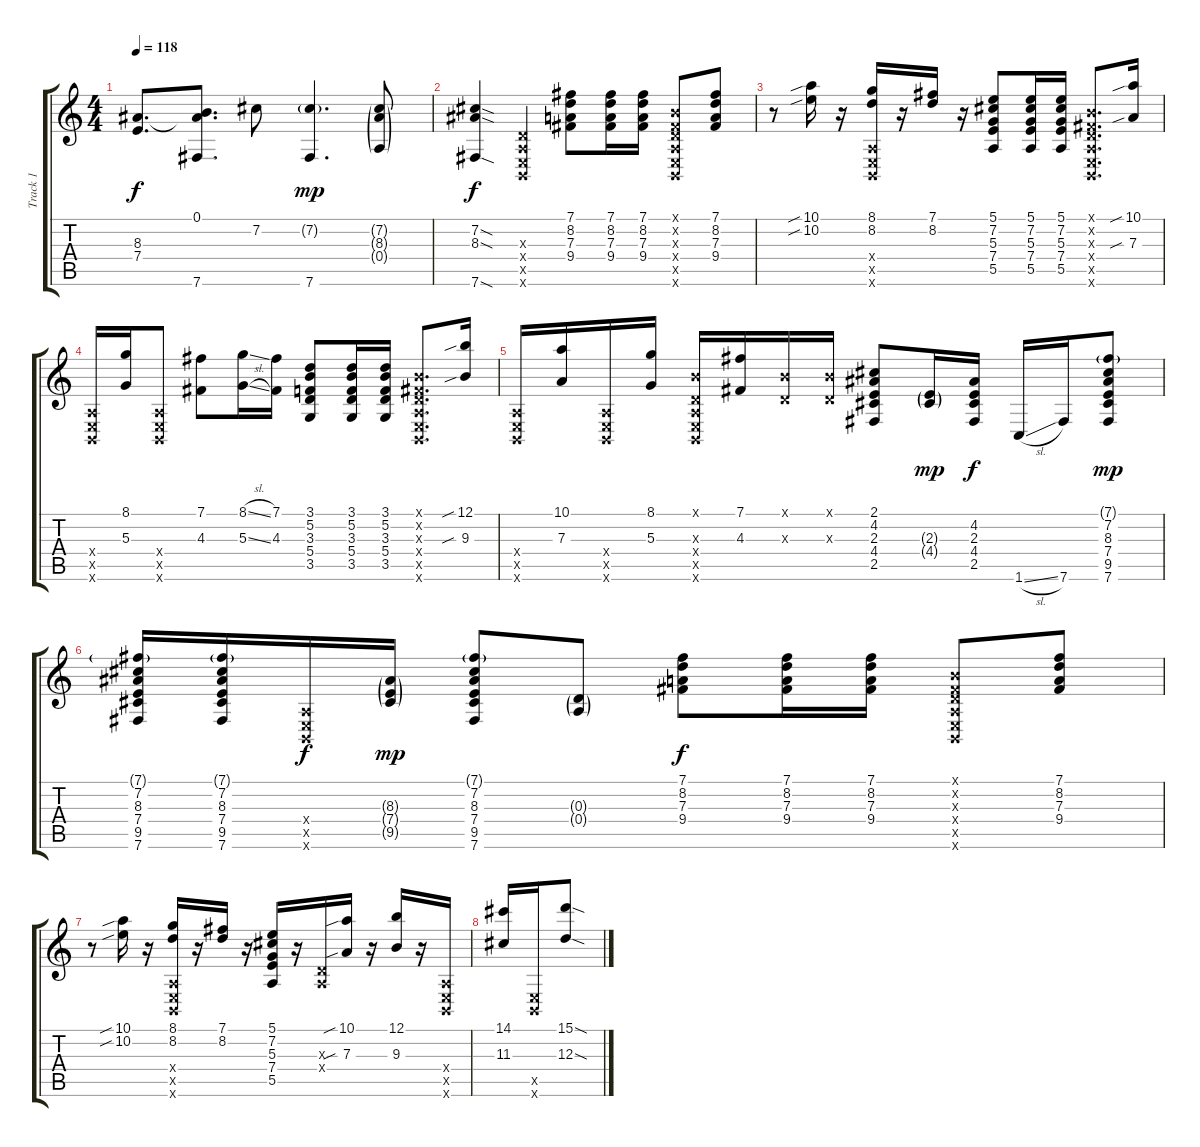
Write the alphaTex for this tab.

\track ("Track 1" "Track 1") {instrument acousticguitarsteel}
\staff {score tabs}
\tuning (B3 Gb3 D3 A2 E2 B1) {hide}
\ts (4 4)
\tempo 118
\clef g2
\ks c
(8.3 7.4{t}).8{d dy f} (0.1 8.3{t} 7.6{t}).8{d} 7.2.8 (7.2{g} 7.6).4{d dy mp} (7.2{g} 8.3{g} 0.4{g}).8 |
(7.2{sod} 8.3{sod} 7.6{sod}).4{dy f} (0.3{x} 0.4{x} 0.5{x} 0.6{x}).4 (7.1 8.2 7.3 9.4).8 (7.1 8.2 7.3 9.4).16 (7.1 8.2 7.3 9.4).16 (0.1{x} 0.2{x} 0.3{x} 0.4{x} 0.5{x} 0.6{x}).8 (7.1 8.2 7.3 9.4).8 |
r.8 (10.1{sib} 10.2{sib}).16 r.16 (8.1 8.2 0.4{x} 0.5{x} 0.6{x}).16 r.16 (7.1 8.2).16 r.16 (5.1 7.2 5.3 7.4 5.5).8 (5.1 7.2 5.3 7.4 5.5).16 (5.1 7.2 5.3 7.4 5.5).16 (0.1{x} 0.2{x} 0.3{x} 0.4{x} 0.5{x} 0.6{x}).8{d} (10.1{sib} 7.3{sib}).16 |
(0.4{x} 0.5{x} 0.6{x}).16 (8.1 5.3).16 (0.4{x} 0.5{x} 0.6{x}).8 (7.1 4.3).8 (8.1{sl} 5.3{sl}).16 (7.1 4.3).16 (3.1 5.2 3.3 5.4 3.5).8 (3.1 5.2 3.3 5.4 3.5).16 (3.1 5.2 3.3 5.4 3.5).16 (0.1{x} 0.2{x} 0.3{x} 0.4{x} 0.5{x} 0.6{x}).8{d} (12.1{sib} 9.3{sib}).16 |
(0.4{x} 0.5{x} 0.6{x}).16 (10.1 7.3).16 (0.4{x} 0.5{x} 0.6{x}).16 (8.1 5.3).16 (0.1{x} 0.3{x} 0.4{x} 0.5{x} 0.6{x}).16 (7.1 4.3).16 (0.1{x} 0.3{x}).16 (0.1{x} 0.3{x}).16 (2.1 4.2 2.3 4.4 2.5).8 (2.3{g} 4.4{g}).16{dy mp} (4.2 2.3 4.4 2.5).16{dy f} 1.6{sl}.16 7.6.16 (7.1{g} 7.2 8.3 7.4 9.5 7.6).8{dy mp} |
(7.1{g} 7.2 8.3 7.4 9.5 7.6).16 (7.1{g} 7.2 8.3 7.4 9.5 7.6).16 (0.4{x} 0.5{x} 0.6{x}).16{dy f} (8.3{g} 7.4{g} 9.5{g}).16{dy mp} (7.1{g} 7.2 8.3 7.4 9.5 7.6).8 (0.3{g} 0.4{g}).8 (7.1 8.2 7.3 9.4).8{dy f} (7.1 8.2 7.3 9.4).16 (7.1 8.2 7.3 9.4).16 (0.1{x} 0.2{x} 0.3{x} 0.4{x} 0.5{x} 0.6{x}).8 (7.1 8.2 7.3 9.4).8 |
r.8 (10.1{sib} 10.2{sib}).16 r.16 (8.1 8.2 0.4{x} 0.5{x} 0.6{x}).16 r.16 (7.1 8.2).16 r.16 (5.1 7.2 5.3 7.4 5.5).16 r.16 (0.3{x} 0.4{x}).16 (10.1{sib} 7.3{sib}).16 r.16 (12.1 9.3).16 r.16 (0.4{x} 0.5{x} 0.6{x}).16 |
(14.1 11.3).16 (0.5{x} 0.6{x}).16 (15.1{sod} 12.3{sod}).8
